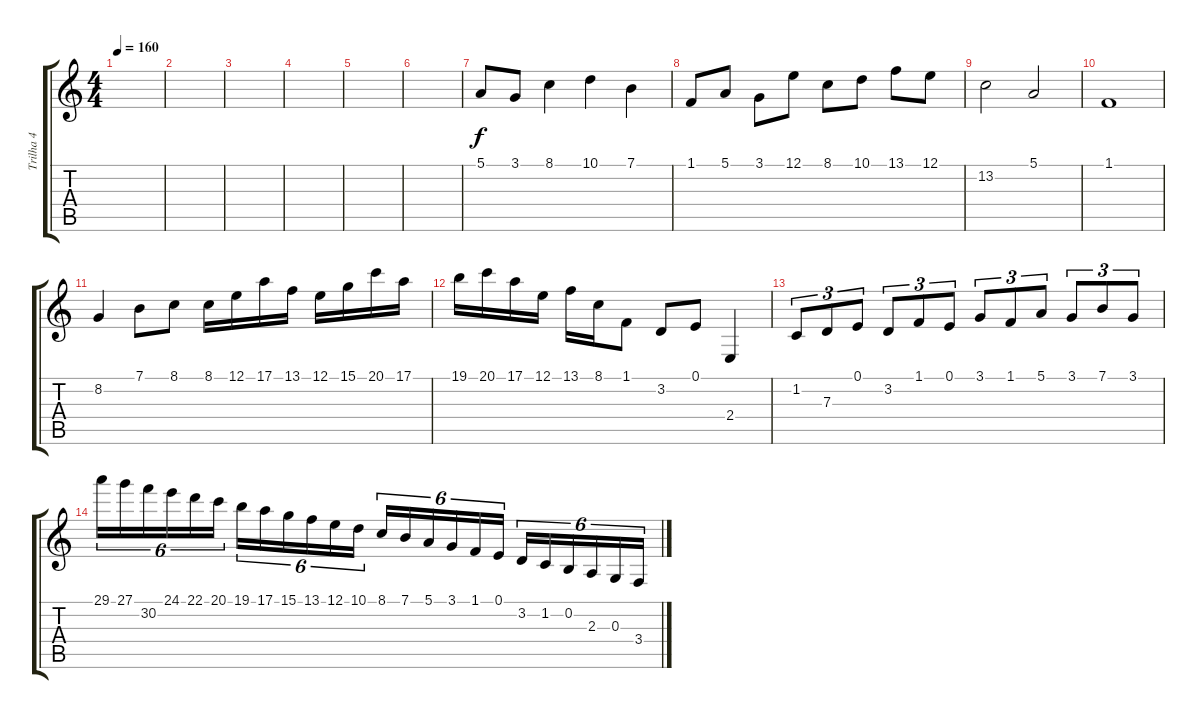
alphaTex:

\track ("Trilha 4" "Trilha 4") {instrument stringensemble1}
\staff {score tabs}
\tuning (E4 B3 G3 D3 A2 E2) {hide}
\ts (4 4)
\tempo 160
\clef g2
\ks c
|
|
|
|
|
|
5.1.8 3.1.8 8.1.4 10.1.4 7.1.4 |
1.1.8 5.1.8 3.1.8 12.1.8 8.1.8 10.1.8 13.1.8 12.1.8 |
13.2.2 5.1.2 |
1.1.1 |
8.2.4 7.1.8 8.1.8 8.1.16 12.1.16 17.1.16 13.1.16 12.1.16 15.1.16 20.1.16 17.1.16 |
19.1.16 20.1.16 17.1.16 12.1.16 13.1.16 8.1.16 1.1.8 3.2.8 0.1.8 2.4.4 |
1.2.8{tu (3 2)} 7.3.8{tu (3 2)} 0.1.8{tu (3 2)} 3.2.8{tu (3 2)} 1.1.8{tu (3 2)} 0.1.8{tu (3 2)} 3.1.8{tu (3 2)} 1.1.8{tu (3 2)} 5.1.8{tu (3 2)} 3.1.8{tu (3 2)} 7.1.8{tu (3 2)} 3.1.8{tu (3 2)} |
29.1.16{tu (6 4)} 27.1.16{tu (6 4)} 30.2.16{tu (6 4)} 24.1.16{tu (6 4)} 22.1.16{tu (6 4)} 20.1.16{tu (6 4)} 19.1.16{tu (6 4)} 17.1.16{tu (6 4)} 15.1.16{tu (6 4)} 13.1.16{tu (6 4)} 12.1.16{tu (6 4)} 10.1.16{tu (6 4)} 8.1.16{tu (6 4)} 7.1.16{tu (6 4)} 5.1.16{tu (6 4)} 3.1.16{tu (6 4)} 1.1.16{tu (6 4)} 0.1.16{tu (6 4)} 3.2.16{tu (6 4)} 1.2.16{tu (6 4)} 0.2.16{tu (6 4)} 2.3.16{tu (6 4)} 0.3.16{tu (6 4)} 3.4.16{tu (6 4)}
